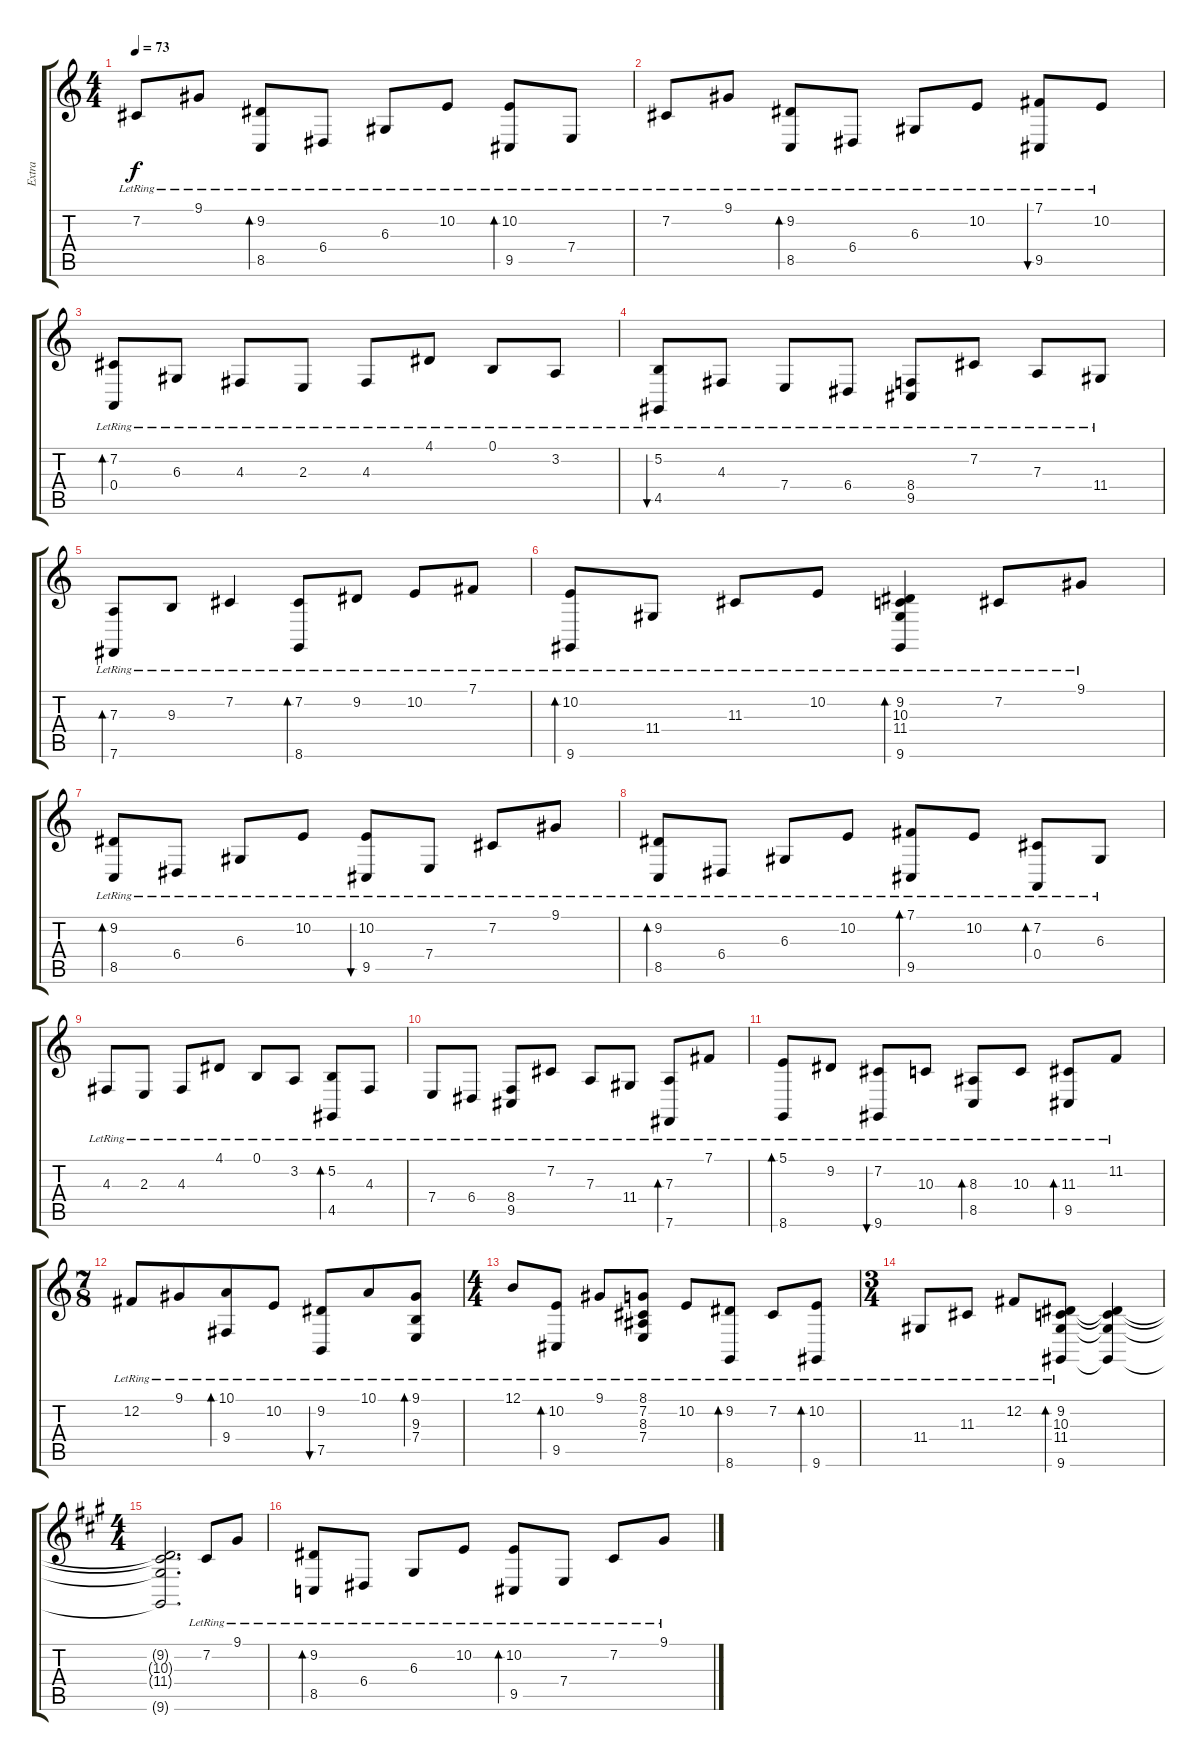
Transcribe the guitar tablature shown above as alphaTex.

\track ("Extra" "Extra") {instrument acousticgrandpiano}
\staff {score tabs}
\tuning (B3 Gb3 D3 A2 E2 B1) {hide}
\ts (4 4)
\tempo 73
\clef g2
\ks c
7.2{lr}.8{dy f instrument acousticgrandpiano} 9.1{lr}.8 (9.2{lr} 8.5{lr}).8{bd 120} 6.4{lr}.8 6.3{lr}.8 10.2{lr}.8 (10.2{lr} 9.5{lr}).8{bd 120} 7.4{lr}.8 |
7.2{lr}.8 9.1{lr}.8 (9.2{lr} 8.5{lr}).8{bd 120} 6.4{lr}.8 6.3{lr}.8 10.2{lr}.8 (7.1{lr} 9.5{lr}).8{bu 120} 10.2{lr}.8 |
(7.2{lr} 0.4{lr}).8{bd 120} 6.3{lr}.8 4.3{lr}.8 2.3{lr}.8 4.3{lr}.8 4.1{lr}.8 0.1{lr}.8 3.2{lr}.8 |
(5.2{lr} 4.5{lr}).8{bu 480} 4.3{lr}.8 7.4{lr}.8 6.4{lr}.8 (8.4{lr} 9.5{lr}).8 7.2{lr}.8 7.3{lr}.8 11.4{lr}.8 |
(7.3{lr} 7.6{lr}).8{bd 120} 9.3{lr}.8 7.2{lr}.4 (7.2{lr} 8.6{lr}).8{bd 120} 9.2{lr}.8 10.2{lr}.8 7.1{lr}.8 |
(10.2{lr} 9.6{lr}).8{bd 120} 11.4{lr}.8 11.3{lr}.8 10.2{lr}.8 (9.2 10.3 11.4 9.6{lr}).4{bd 120} 7.2{lr}.8 9.1{lr}.8 |
(9.2{lr} 8.5{lr}).8{bd 120} 6.4{lr}.8 6.3{lr}.8 10.2{lr}.8 (10.2{lr} 9.5{lr}).8{bu 480} 7.4{lr}.8 7.2{lr}.8 9.1{lr}.8 |
(9.2{lr} 8.5{lr}).8{bd 480} 6.4{lr}.8 6.3{lr}.8 10.2{lr}.8 (7.1{lr} 9.5{lr}).8{bd 120} 10.2{lr}.8 (7.2{lr} 0.4{lr}).8{bd 120} 6.3{lr}.8 |
4.3{lr}.8 2.3{lr}.8 4.3{lr}.8 4.1{lr}.8 0.1{lr}.8 3.2{lr}.8 (5.2{lr} 4.5{lr}).8{bd 120} 4.3{lr}.8 |
7.4{lr}.8 6.4{lr}.8 (8.4{lr} 9.5{lr}).8 7.2{lr}.8 7.3{lr}.8 11.4{lr}.8 (7.3{lr} 7.6{lr}).8{bd 120} 7.1{lr}.8 |
(5.1{lr} 8.6{lr}).8{bd 120} 9.2{lr}.8 (7.2{lr} 9.6{lr}).8{bu 120} 10.3{lr}.8 (8.3{lr} 8.5{lr}).8{bd 120} 10.3{lr}.8 (11.3{lr} 9.5{lr}).8{bd 120} 11.2{lr}.8 |
\ts (7 8)
12.2{lr}.8 9.1{lr}.8 (10.1{lr} 9.4{lr}).8{bd 120} 10.2{lr}.8 (9.2{lr} 7.5{lr}).8{bu 120} 10.1{lr}.8 (9.1{lr} 9.3{lr} 7.4{lr}).8{bd 120} |
\ts (4 4)
12.1{lr}.8 (10.2{lr} 9.5{lr}).8{bd 120} 9.1{lr}.8 (8.1{lr} 7.2{lr} 8.3{lr} 7.4{lr}).8 10.2{lr}.8 (9.2{lr} 8.6{lr}).8{bd 120} 7.2{lr}.8 (10.2{lr} 9.6{lr}).8{bd 120} |
\ts (3 4)
11.4{lr}.8 11.3{lr}.8 12.2{lr}.8 (9.2{lr} 10.3{lr} 11.4{lr} 9.6{lr}).8{bd 120} (9.2{t} 10.3{t} 11.4{t} 9.6{t}).4 |
\ts (4 4)
\ks a
(9.2{t} 10.3{t} 11.4{t} 9.6{t}).2{d} 7.2{lr}.8 9.1{lr}.8 |
(9.2{lr} 8.5{lr}).8{bd 120} 6.4{lr}.8 6.3{lr}.8 10.2{lr}.8 (10.2{lr} 9.5{lr}).8{bd 120} 7.4{lr}.8 7.2{lr}.8 9.1{lr}.8
